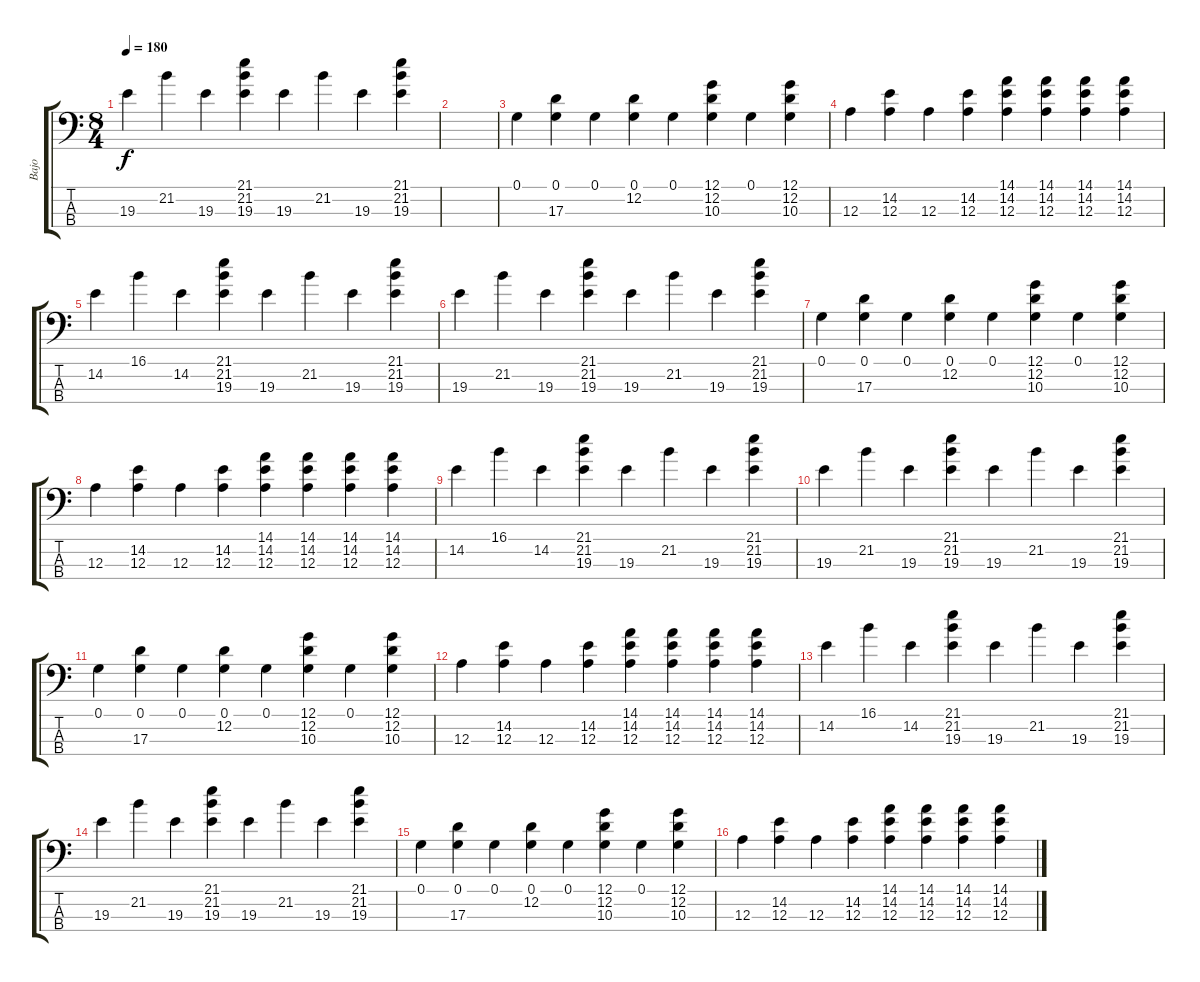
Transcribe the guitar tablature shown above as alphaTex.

\track ("Bajo" "Bajo") {instrument fretlessbass}
\staff {score tabs}
\tuning (G2 D2 A1 E1) {hide}
\ts (8 4)
\tempo 180
\clef f4
\ks c
19.3.4{dy f} 21.2.4 19.3.4 (21.1 21.2 19.3).4 19.3.4 21.2.4 19.3.4 (21.1 21.2 19.3).4 |
|
0.1.4 (0.1 17.3).4 0.1.4 (0.1 12.2).4 0.1.4 (12.1 12.2 10.3).4 0.1.4 (12.1 12.2 10.3).4 |
12.3.4 (14.2 12.3).4 12.3.4 (14.2 12.3).4 (14.1 14.2 12.3).4 (14.1 14.2 12.3).4 (14.1 14.2 12.3).4 (14.1 14.2 12.3).4 |
14.2.4 16.1.4 14.2.4 (21.1 21.2 19.3).4 19.3.4 21.2.4 19.3.4 (21.1 21.2 19.3).4 |
19.3.4 21.2.4 19.3.4 (21.1 21.2 19.3).4 19.3.4 21.2.4 19.3.4 (21.1 21.2 19.3).4 |
0.1.4 (0.1 17.3).4 0.1.4 (0.1 12.2).4 0.1.4 (12.1 12.2 10.3).4 0.1.4 (12.1 12.2 10.3).4 |
12.3.4 (14.2 12.3).4 12.3.4 (14.2 12.3).4 (14.1 14.2 12.3).4 (14.1 14.2 12.3).4 (14.1 14.2 12.3).4 (14.1 14.2 12.3).4 |
14.2.4 16.1.4 14.2.4 (21.1 21.2 19.3).4 19.3.4 21.2.4 19.3.4 (21.1 21.2 19.3).4 |
19.3.4 21.2.4 19.3.4 (21.1 21.2 19.3).4 19.3.4 21.2.4 19.3.4 (21.1 21.2 19.3).4 |
0.1.4 (0.1 17.3).4 0.1.4 (0.1 12.2).4 0.1.4 (12.1 12.2 10.3).4 0.1.4 (12.1 12.2 10.3).4 |
12.3.4 (14.2 12.3).4 12.3.4 (14.2 12.3).4 (14.1 14.2 12.3).4 (14.1 14.2 12.3).4 (14.1 14.2 12.3).4 (14.1 14.2 12.3).4 |
14.2.4 16.1.4 14.2.4 (21.1 21.2 19.3).4 19.3.4 21.2.4 19.3.4 (21.1 21.2 19.3).4 |
19.3.4 21.2.4 19.3.4 (21.1 21.2 19.3).4 19.3.4 21.2.4 19.3.4 (21.1 21.2 19.3).4 |
0.1.4 (0.1 17.3).4 0.1.4 (0.1 12.2).4 0.1.4 (12.1 12.2 10.3).4 0.1.4 (12.1 12.2 10.3).4 |
12.3.4 (14.2 12.3).4 12.3.4 (14.2 12.3).4 (14.1 14.2 12.3).4 (14.1 14.2 12.3).4 (14.1 14.2 12.3).4 (14.1 14.2 12.3).4
